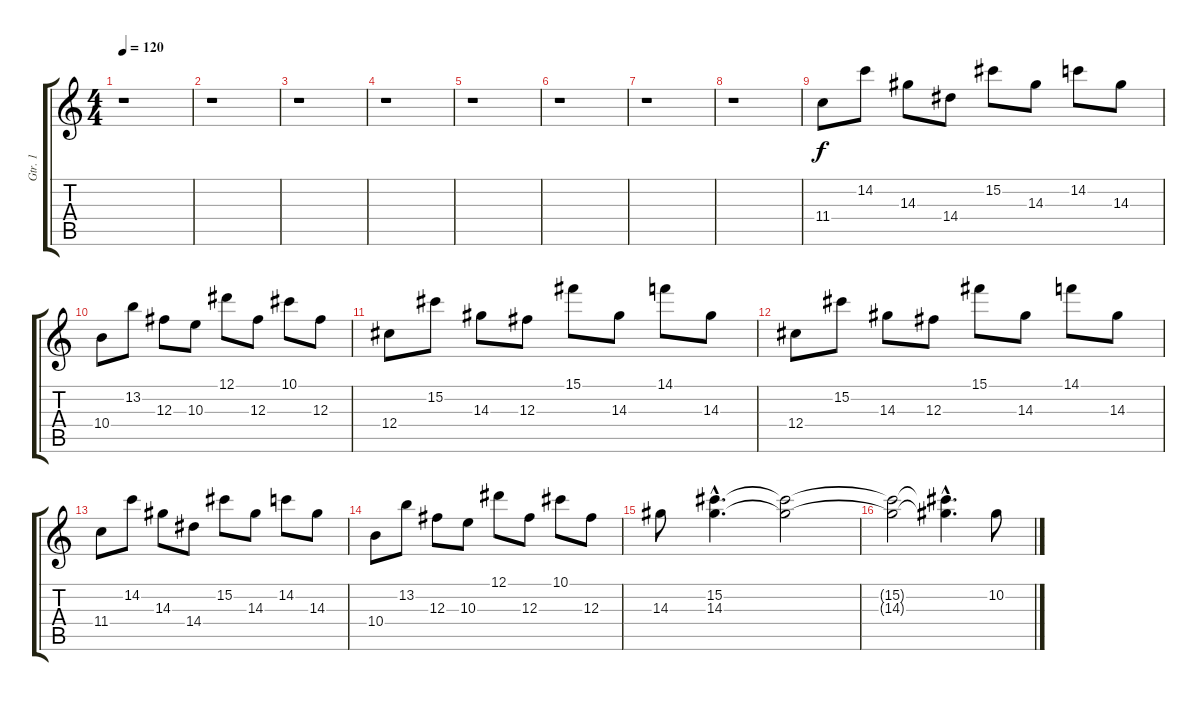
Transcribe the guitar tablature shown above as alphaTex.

\track ("Gtr. 1" "Gtr. 1") {instrument overdrivenguitar}
\staff {score tabs}
\tuning (Eb4 Bb3 Gb3 Db3 Ab2 Eb2) {hide}
\ts (4 4)
\tempo 120
\clef g2
\ks c
r.1{dy f} |
r.1 |
r.1 |
r.1 |
r.1 |
r.1 |
r.1 |
r.1 |
11.4.8 14.2.8 14.3.8 14.4.8 15.2.8 14.3.8 14.2.8 14.3.8 |
10.4.8 13.2.8 12.3.8 10.3.8 12.1.8 12.3.8 10.1.8 12.3.8 |
12.4.8 15.2.8 14.3.8 12.3.8 15.1.8 14.3.8 14.1.8 14.3.8 |
12.4.8 15.2.8 14.3.8 12.3.8 15.1.8 14.3.8 14.1.8 14.3.8 |
11.4.8 14.2.8 14.3.8 14.4.8 15.2.8 14.3.8 14.2.8 14.3.8 |
10.4.8 13.2.8 12.3.8 10.3.8 12.1.8 12.3.8 10.1.8 12.3.8 |
14.3.8 (15.2{hac} 14.3{hac}).4{d} (15.2{t} 14.3{t}).2 |
(15.2{t} 14.3{t}).2 (15.2{hac t} 14.3{hac t}).4{d} 10.2{h}.8
